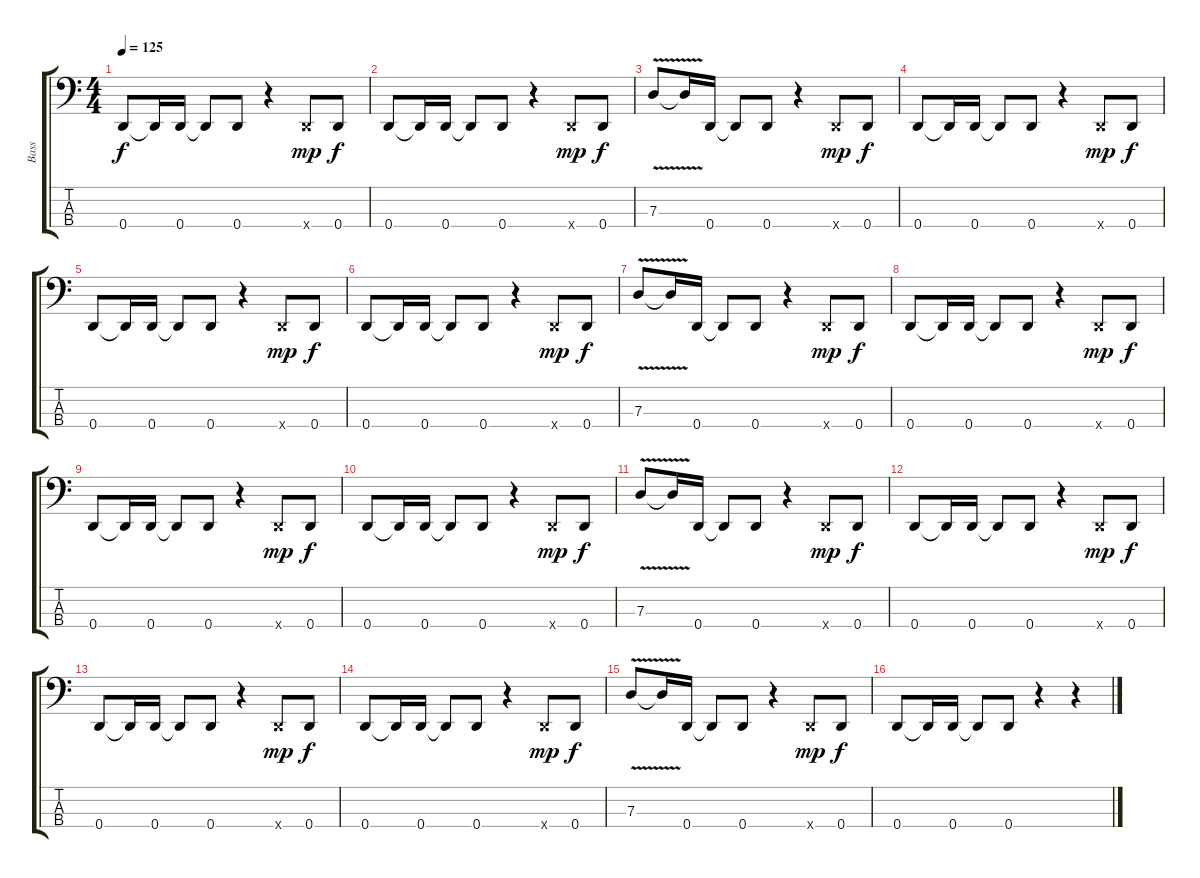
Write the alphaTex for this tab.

\track ("Bass" "Bass") {instrument electricbassfinger}
\staff {score tabs}
\tuning (F2 C2 G1 D1) {hide}
\ts (4 4)
\tempo 125
\clef f4
\ks c
0.4.8{dy f} 0.4{t}.16 0.4.16 0.4{t}.8 0.4.8 r.4 0.4{x}.8{dy mp} 0.4.8{dy f} |
0.4.8 0.4{t}.16 0.4.16 0.4{t}.8 0.4.8 r.4 0.4{x}.8{dy mp} 0.4.8{dy f} |
7.3{v}.8 7.3{t}.16 0.4.16 0.4{t}.8 0.4.8 r.4 0.4{x}.8{dy mp} 0.4.8{dy f} |
0.4.8 0.4{t}.16 0.4.16 0.4{t}.8 0.4.8 r.4 0.4{x}.8{dy mp} 0.4.8{dy f} |
0.4.8 0.4{t}.16 0.4.16 0.4{t}.8 0.4.8 r.4 0.4{x}.8{dy mp} 0.4.8{dy f} |
0.4.8 0.4{t}.16 0.4.16 0.4{t}.8 0.4.8 r.4 0.4{x}.8{dy mp} 0.4.8{dy f} |
7.3{v}.8 7.3{t}.16 0.4.16 0.4{t}.8 0.4.8 r.4 0.4{x}.8{dy mp} 0.4.8{dy f} |
0.4.8 0.4{t}.16 0.4.16 0.4{t}.8 0.4.8 r.4 0.4{x}.8{dy mp} 0.4.8{dy f} |
0.4.8 0.4{t}.16 0.4.16 0.4{t}.8 0.4.8 r.4 0.4{x}.8{dy mp} 0.4.8{dy f} |
0.4.8 0.4{t}.16 0.4.16 0.4{t}.8 0.4.8 r.4 0.4{x}.8{dy mp} 0.4.8{dy f} |
7.3{v}.8 7.3{t}.16 0.4.16 0.4{t}.8 0.4.8 r.4 0.4{x}.8{dy mp} 0.4.8{dy f} |
0.4.8 0.4{t}.16 0.4.16 0.4{t}.8 0.4.8 r.4 0.4{x}.8{dy mp} 0.4.8{dy f} |
0.4.8 0.4{t}.16 0.4.16 0.4{t}.8 0.4.8 r.4 0.4{x}.8{dy mp} 0.4.8{dy f} |
0.4.8 0.4{t}.16 0.4.16 0.4{t}.8 0.4.8 r.4 0.4{x}.8{dy mp} 0.4.8{dy f} |
7.3{v}.8 7.3{t}.16 0.4.16 0.4{t}.8 0.4.8 r.4 0.4{x}.8{dy mp} 0.4.8{dy f} |
0.4.8 0.4{t}.16 0.4.16 0.4{t}.8 0.4.8 r.4 r.4
